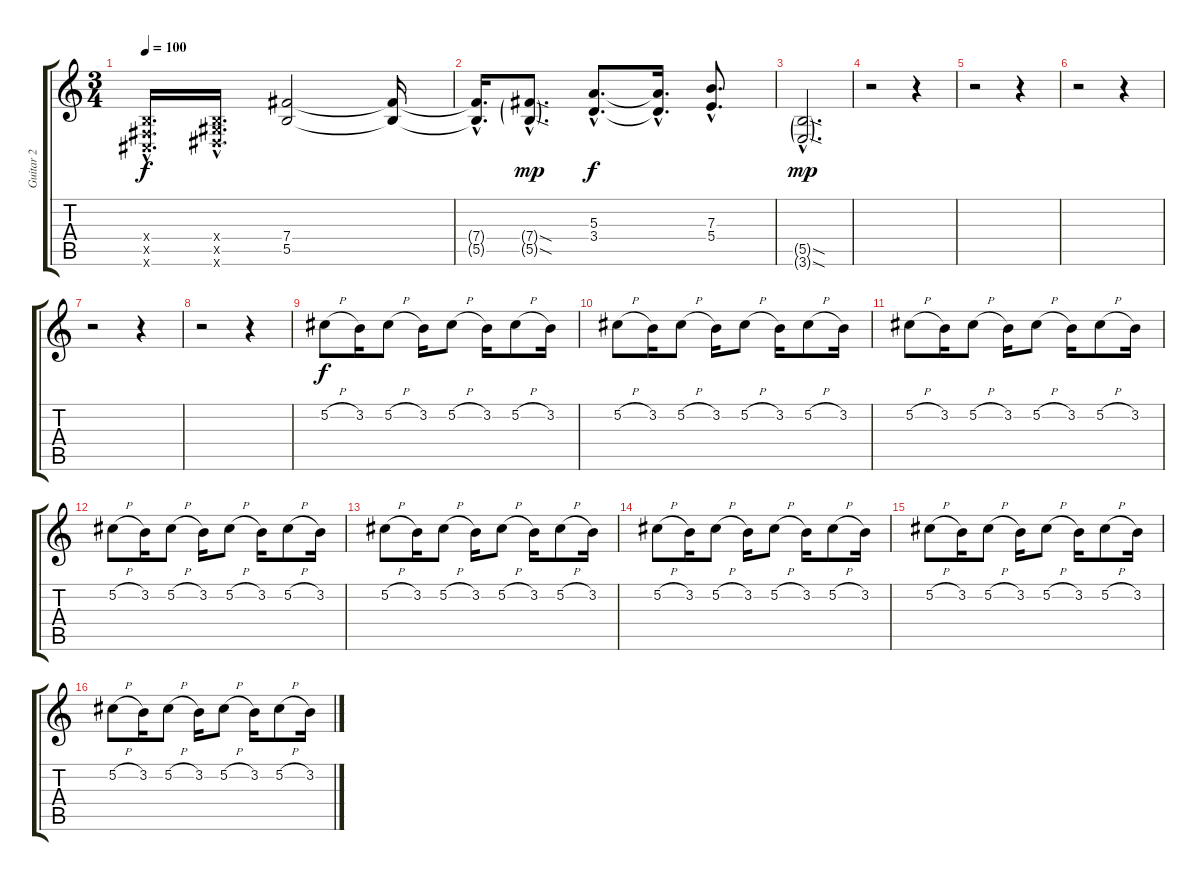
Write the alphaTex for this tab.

\track ("Guitar 2" "Guitar 2") {instrument distortionguitar}
\staff {score tabs}
\tuning (Db4 Ab3 E3 B2 Gb2 Db2) {hide}
\ts (3 4)
\tempo 100
\clef g2
\ks c
(0.4{hac x} 0.5{hac x} 0.6{hac x}).16{d dy f} (0.4{hac x} 2.5{hac x} 2.6{hac x}).16{d} (7.4 5.5).2 (7.4{t} 5.5{t}).16 |
(7.4{hac t} 5.5{hac t}).16{d} (7.4{sod g hac} 5.5{sod g hac}).8{d dy mp} (5.3{hac} 3.4{hac}).8{d dy f} (5.3{hac t} 3.4{hac t}).16{d} (7.3{hac} 5.4{hac}).8{d} |
(5.5{sod g hac} 3.6{sod g hac}).2{d dy mp} |
r.2 r.4 |
r.2 r.4 |
r.2 r.4 |
r.2 r.4 |
r.2 r.4 |
5.2{h}.8{dy f volume 10 balance 12 instrument distortionguitar} 3.2.16 5.2{h}.8 3.2.16 5.2{h}.8 3.2.16 5.2{h}.8 3.2.16 |
5.2{h}.8 3.2.16 5.2{h}.8 3.2.16 5.2{h}.8 3.2.16 5.2{h}.8 3.2.16 |
5.2{h}.8 3.2.16 5.2{h}.8 3.2.16 5.2{h}.8 3.2.16 5.2{h}.8 3.2.16 |
5.2{h}.8 3.2.16 5.2{h}.8 3.2.16 5.2{h}.8 3.2.16 5.2{h}.8 3.2.16 |
5.2{h}.8 3.2.16 5.2{h}.8 3.2.16 5.2{h}.8 3.2.16 5.2{h}.8 3.2.16 |
5.2{h}.8 3.2.16 5.2{h}.8 3.2.16 5.2{h}.8 3.2.16 5.2{h}.8 3.2.16 |
5.2{h}.8 3.2.16 5.2{h}.8 3.2.16 5.2{h}.8 3.2.16 5.2{h}.8 3.2.16 |
5.2{h}.8 3.2.16 5.2{h}.8 3.2.16 5.2{h}.8 3.2.16 5.2{h}.8 3.2.16
